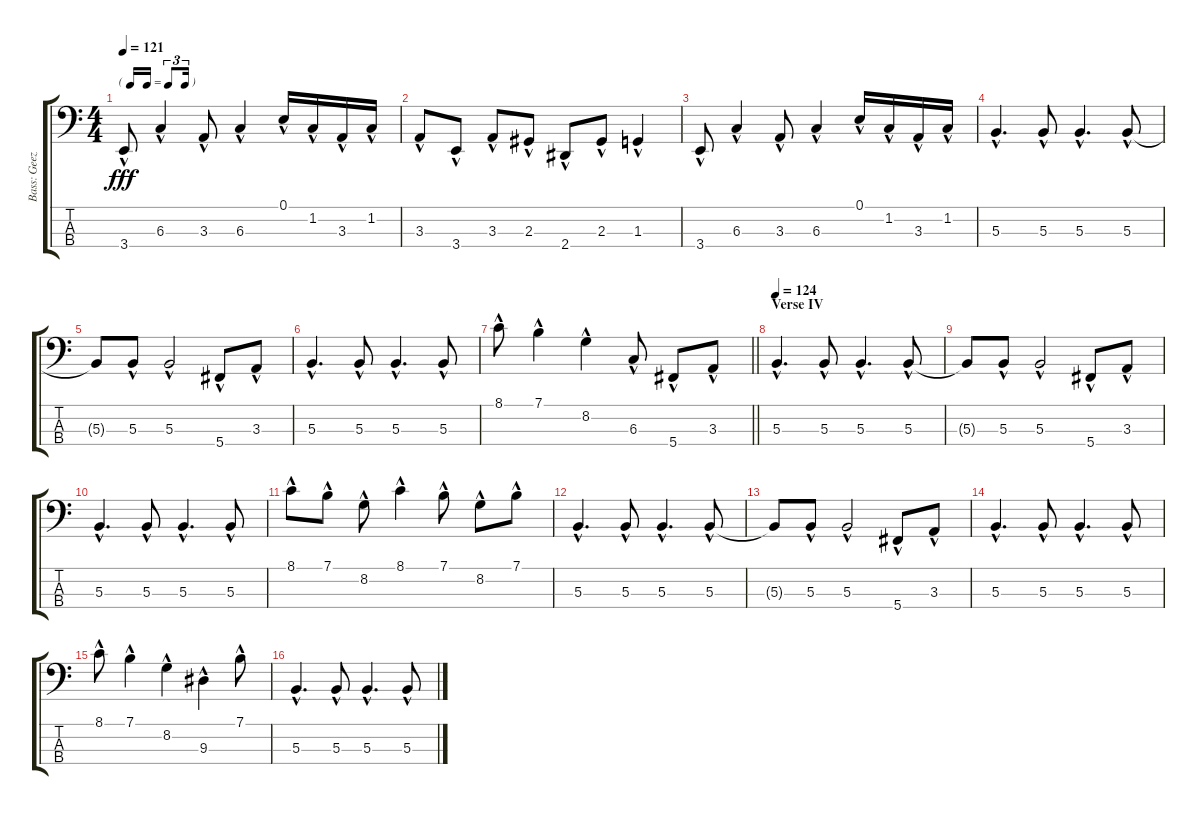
\track ("Bass: Geezer" "Bass: Geez") {instrument electricbassfinger}
\staff {score tabs}
\tuning (E2 B1 Gb1 Db1) {hide}
\ts (4 4)
\tf triplet16th
\tempo 121
\clef f4
\ks c
3.4{hac}.8{dy fff} 6.3{hac}.4 3.3{hac}.8 6.3{hac}.4 0.1{hac}.16 1.2{hac}.16 3.3{hac}.16 1.2{hac}.16 |
3.3{hac}.8 3.4{hac}.8 3.3{hac}.8 2.3{hac}.8 2.4{hac}.8 2.3{hac}.8 1.3{hac}.4 |
3.4{hac}.8 6.3{hac}.4 3.3{hac}.8 6.3{hac}.4 0.1{hac}.16 1.2{hac}.16 3.3{hac}.16 1.2{hac}.16 |
5.3{hac}.4{d} 5.3{hac}.8 5.3{hac}.4{d} 5.3{hac}.8 |
5.3{t}.8 5.3{hac}.8 5.3{hac}.2 5.4{hac}.8 3.3{hac}.8 |
5.3{hac}.4{d} 5.3{hac}.8 5.3{hac}.4{d} 5.3{hac}.8 |
\barLineRight lightlight
8.1{hac}.8 7.1{hac}.4 8.2{hac}.4 6.3{hac}.8 5.4{hac}.8 3.3{hac}.8 |
\section ("" "Verse IV")
\tempo 124
5.3{hac}.4{d} 5.3{hac}.8 5.3{hac}.4{d} 5.3{hac}.8 |
5.3{t}.8 5.3{hac}.8 5.3{hac}.2 5.4{hac}.8 3.3{hac}.8 |
5.3{hac}.4{d} 5.3{hac}.8 5.3{hac}.4{d} 5.3{hac}.8 |
8.1{hac}.8 7.1{hac}.8 8.2{hac}.8 8.1{hac}.4 7.1{hac}.8 8.2{hac}.8 7.1{hac}.8 |
5.3{hac}.4{d} 5.3{hac}.8 5.3{hac}.4{d} 5.3{hac}.8 |
5.3{t}.8 5.3{hac}.8 5.3{hac}.2 5.4{hac}.8 3.3{hac}.8 |
5.3{hac}.4{d} 5.3{hac}.8 5.3{hac}.4{d} 5.3{hac}.8 |
8.1{hac}.8 7.1{hac}.4 8.2{hac}.4 9.3{hac}.4 7.1{hac}.8 |
5.3{hac}.4{d} 5.3{hac}.8 5.3{hac}.4{d} 5.3{hac}.8
